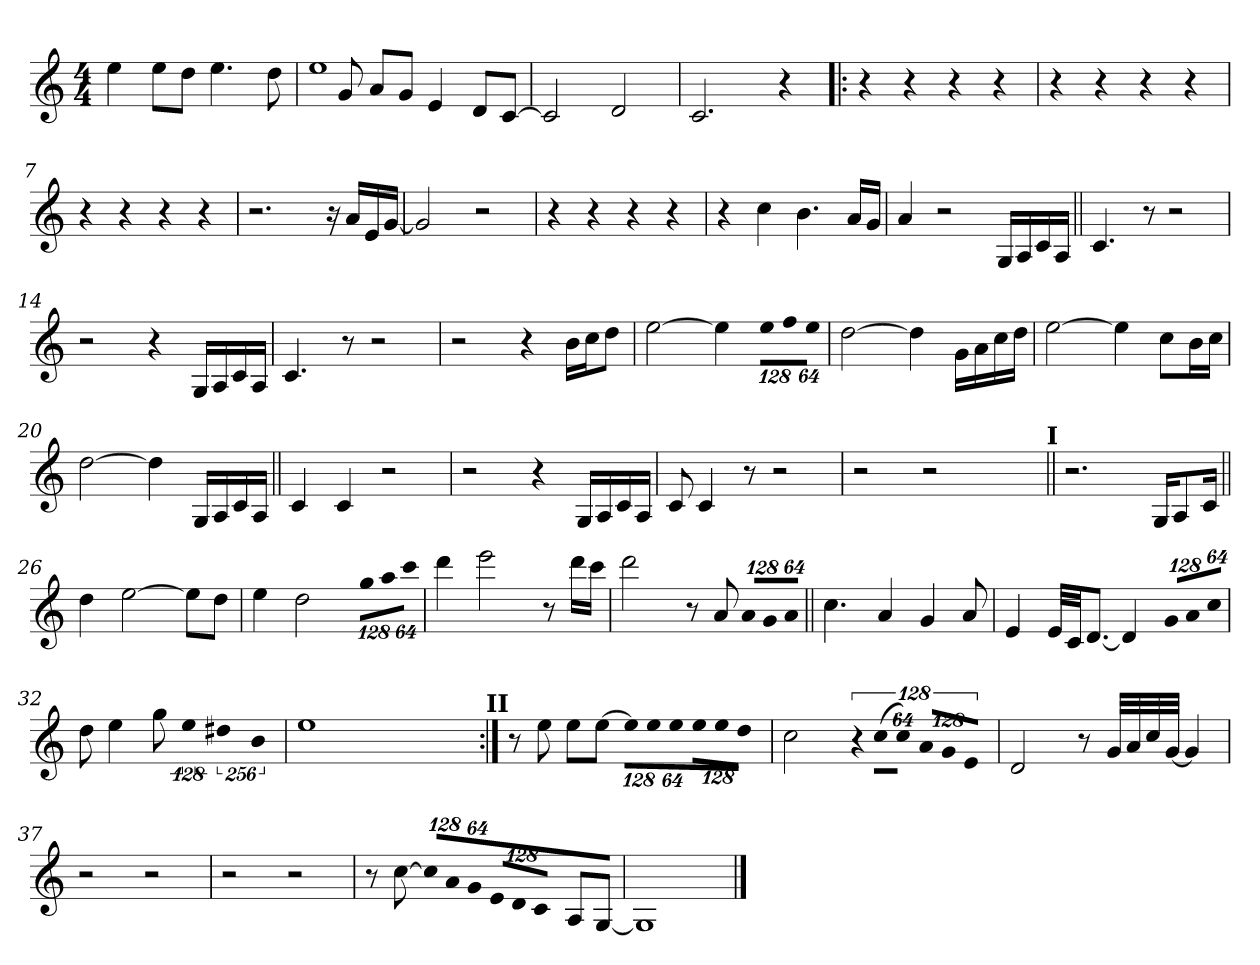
**kern
*part1
*staff1
!!LO:PB:g=z
*clefG2
*k[]
*C:
*M4/4
*MM60
=1
4eei\
8eei\L
8ddi\J
4.eei\
8ddi\
=2
*^
8ryy	1eei
8gi/	.
8ai/L	.
8gi/J	.
4ei/	.
8di/L	.
[>8ci/J	.
*v	*v
=3
2ci/]
2di/
=4
2.ci/
4r
=5!|:
4r
4r
4r
4r
!!LO:LB:g=z
=6
4r
4r
4r
4r
=7
4r
4r
4r
4r
=8
2.r
16r
16ai/LL
16ei/
[<16gi/JJ
=9
2gi/]
2r
=10
4r
4r
4r
4r
=11
4r
4cci\
4.bi\
16ai/LL
16gi/JJ
!!LO:LB:g=z
=12
4ai/
2r
16Gi/LL
16Ai/
16ci/
16Ai/JJ
=13||
4.ci/
8r
2r
=14
2r
4r
16Gi/LL
16Ai/
16ci/
16Ai/JJ
=15
4.ci/
8r
2r
=16
2r
4r
16bi\LL
16cci\J
8ddi\J
!!LO:LB:g=z
=17
[>2eei\
4eei\]
*Xbrackettup
!LO:N:vis=8
1024%85eei\L
!LO:N:vis=8
1024%85ffi\
!LO:N:vis=8
512%43eei\J
=18
[>2ddi\
4ddi\]
16gi\LL
16ai\
16cci\
16ddi\JJ
=19
[>2eei\
4eei\]
8cci\L
16bi\L
16cci\JJ
=20
[>2ddi\
4ddi\]
16Gi/LL
16Ai/
16ci/
16Ai/JJ
=21||
4ci/
4ci/
2r
!!LO:LB:g=z
=22
2r
4r
16Gi/LL
16Ai/
16ci/
16Ai/JJ
=23
8ci/
4ci/
8r
2r
=24
*^
2r	2ryy
2r	4ryy
.	8ryy
.	16ryy
.	32ryy
.	64ryy
.	128...ryy
!	!LO:TX:a:B:t=I
.	1024ryy
*v	*v
=25||
2.r
16Gi/KL
8Ai/
16ci/Jk
=26||
4ddi\
[>2eei\
8eei\L]
8ddi\J
!!LO:LB:g=z
=27
4eei\
2ddi\
!LO:N:vis=8
1024%85ggi\L
!LO:N:vis=8
1024%85aai\
!LO:N:vis=8
512%43ccci\J
=28
4dddi\
2eeei\
8r
16dddi\LL
16ccci\JJ
=29
2dddi\
8r
8ai/
!LO:N:vis=8
1024%85ai/L
!LO:N:vis=8
1024%85gi/
!LO:N:vis=8
512%43ai/J
=30||
4.cci\
4ai/
4gi/
8ai/
!!LO:LB:g=z
=31
4ei/
32ei/LLL
32ci/JJ
[<8.di/J
4di/]
!LO:N:vis=8
1024%85gi/L
!LO:N:vis=8
1024%85ai/
!LO:N:vis=8
512%43cci/J
=32
8ddi\
4eei\
8ggi\
*brackettup
!LO:N:vis=4
512%85eei\
!LO:N:vis=4
1024%171dd#Xi\
!LO:N:vis=4
1024%171bi\
=33
*^
1eei	2ryy
.	4ryy
.	8ryy
.	16ryy
.	32ryy
.	64ryy
.	128...ryy
!	!LO:TX:a:B:t=II
.	1024ryy
*v	*v
=34:|!
8r
8eei\
8eei\L
[>8eei\J
*Xbrackettup
!LO:N:vis=8
1024%85eei\L]
!LO:N:vis=8
1024%85eei\
!LO:N:vis=8
512%43eei\J
!LO:N:vis=8
1024%85eei\L
!LO:N:vis=8
1024%85eei\
!LO:N:vis=8
512%43ddi\J
!!LO:LB:g=z
=35
2cci\
*brackettup
!LO:N:vis=8
1024%85r
!LO:N:vis=8
(1024%85cci\L
!LO:N:vis=8
512%43cci\J)
*Xbrackettup
!LO:N:vis=8
1024%85ai/L
!LO:N:vis=8
1024%85gi/
!LO:N:vis=8
512%43ei/J
=36
2di/
8r
32gi/LLL
32ai/
32cci/
[<32gi/JJJ
4gi/]
=37
2r
2r
!!LO:LB:g=z
=38
2r
2r
=39
8r
[>8cci\
!LO:N:vis=8
1024%85cci/L]
!LO:N:vis=8
1024%85ai/
!LO:N:vis=8
512%43gi/J
!LO:N:vis=8
1024%85ei/L
!LO:N:vis=8
1024%85di/
!LO:N:vis=8
512%43ci/J
8Ai/L
[<8Gi/J
=40
1Gi]
==
*-
